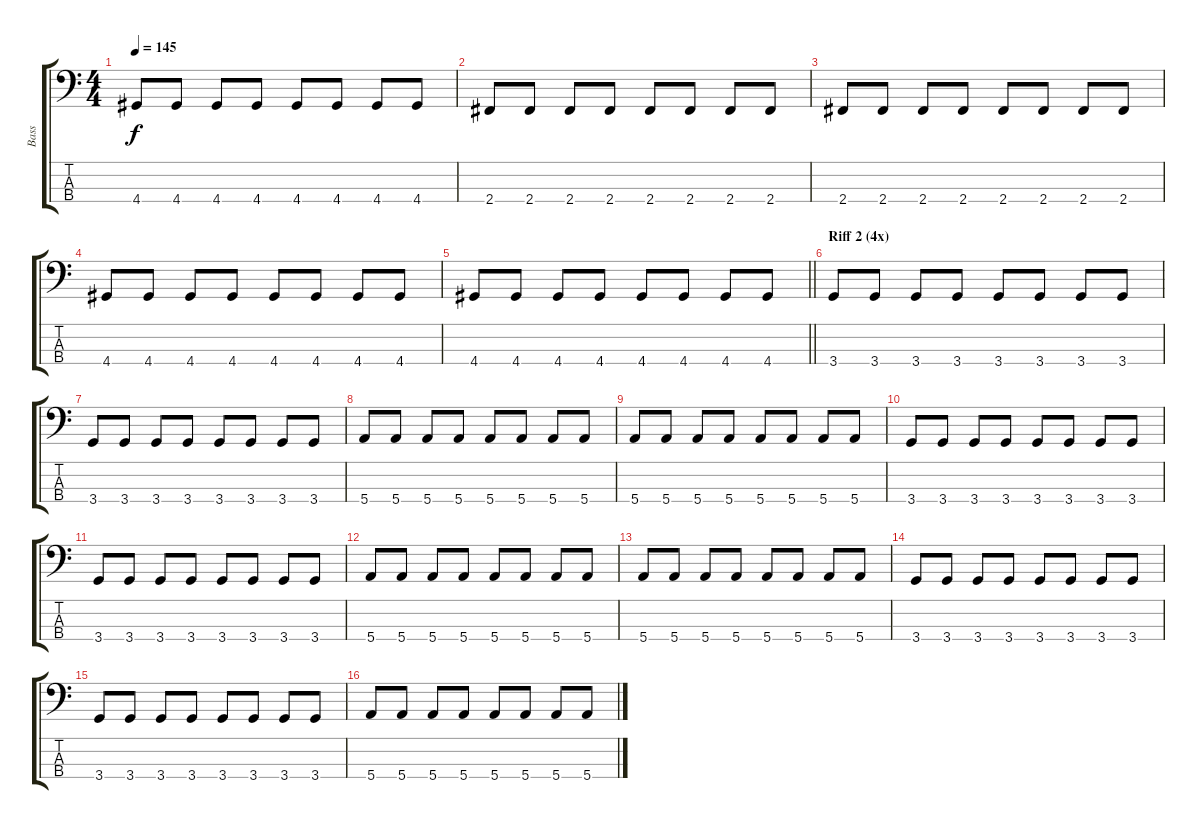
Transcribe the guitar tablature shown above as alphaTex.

\track ("Bass" "Bass") {instrument electricbassfinger}
\staff {score tabs}
\tuning (G2 D2 A1 E1) {hide}
\ts (4 4)
\tempo 145
\clef f4
\ks c
4.4.8{dy f} 4.4.8 4.4.8 4.4.8 4.4.8 4.4.8 4.4.8 4.4.8 |
2.4.8 2.4.8 2.4.8 2.4.8 2.4.8 2.4.8 2.4.8 2.4.8 |
2.4.8 2.4.8 2.4.8 2.4.8 2.4.8 2.4.8 2.4.8 2.4.8 |
4.4.8 4.4.8 4.4.8 4.4.8 4.4.8 4.4.8 4.4.8 4.4.8 |
\barLineRight lightlight
4.4.8 4.4.8 4.4.8 4.4.8 4.4.8 4.4.8 4.4.8 4.4.8 |
\section ("" "Riff 2 (4x)")
3.4.8 3.4.8 3.4.8 3.4.8 3.4.8 3.4.8 3.4.8 3.4.8 |
3.4.8 3.4.8 3.4.8 3.4.8 3.4.8 3.4.8 3.4.8 3.4.8 |
5.4.8 5.4.8 5.4.8 5.4.8 5.4.8 5.4.8 5.4.8 5.4.8 |
5.4.8 5.4.8 5.4.8 5.4.8 5.4.8 5.4.8 5.4.8 5.4.8 |
3.4.8 3.4.8 3.4.8 3.4.8 3.4.8 3.4.8 3.4.8 3.4.8 |
3.4.8 3.4.8 3.4.8 3.4.8 3.4.8 3.4.8 3.4.8 3.4.8 |
5.4.8 5.4.8 5.4.8 5.4.8 5.4.8 5.4.8 5.4.8 5.4.8 |
5.4.8 5.4.8 5.4.8 5.4.8 5.4.8 5.4.8 5.4.8 5.4.8 |
3.4.8 3.4.8 3.4.8 3.4.8 3.4.8 3.4.8 3.4.8 3.4.8 |
3.4.8 3.4.8 3.4.8 3.4.8 3.4.8 3.4.8 3.4.8 3.4.8 |
5.4.8 5.4.8 5.4.8 5.4.8 5.4.8 5.4.8 5.4.8 5.4.8
